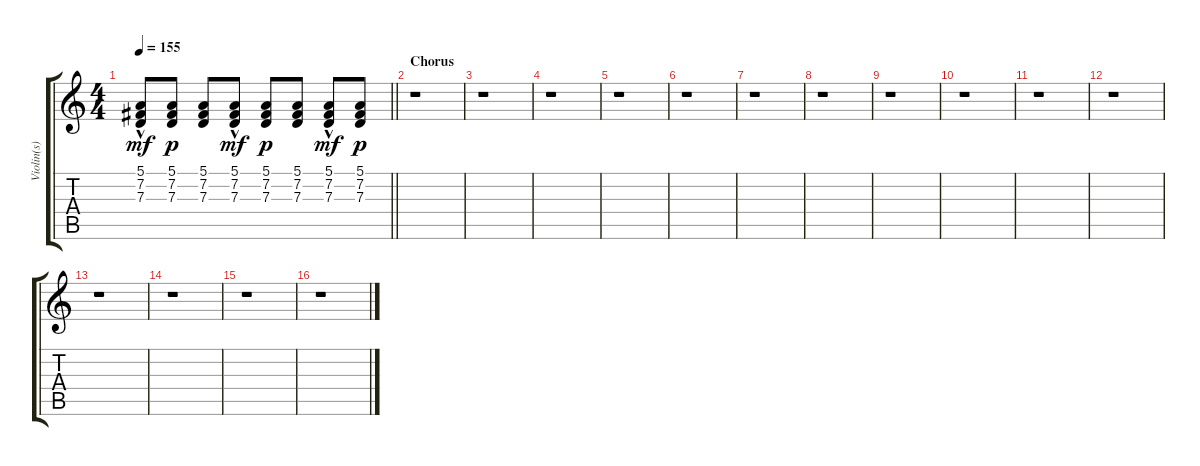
\track ("Violin(s)" "Violin(s)") {instrument violin}
\staff {score tabs}
\tuning (E4 B3 G3 D3 A2 E2) {hide}
\ts (4 4)
\tempo 155
\clef g2
\barLineRight lightlight
\ks c
(5.1{hac} 7.2{hac} 7.3{hac}).8{dy mf} (5.1 7.2 7.3).8{dy p} (5.1 7.2 7.3).8 (5.1{hac} 7.2{hac} 7.3{hac}).8{dy mf} (5.1 7.2 7.3).8{dy p} (5.1 7.2 7.3).8 (5.1{hac} 7.2{hac} 7.3{hac}).8{dy mf} (5.1 7.2 7.3).8{dy p} |
\section ("" "Chorus")
r.1 |
r.1 |
r.1 |
r.1 |
r.1 |
r.1 |
r.1 |
r.1 |
r.1 |
r.1 |
r.1 |
r.1 |
r.1 |
r.1 |
r.1
